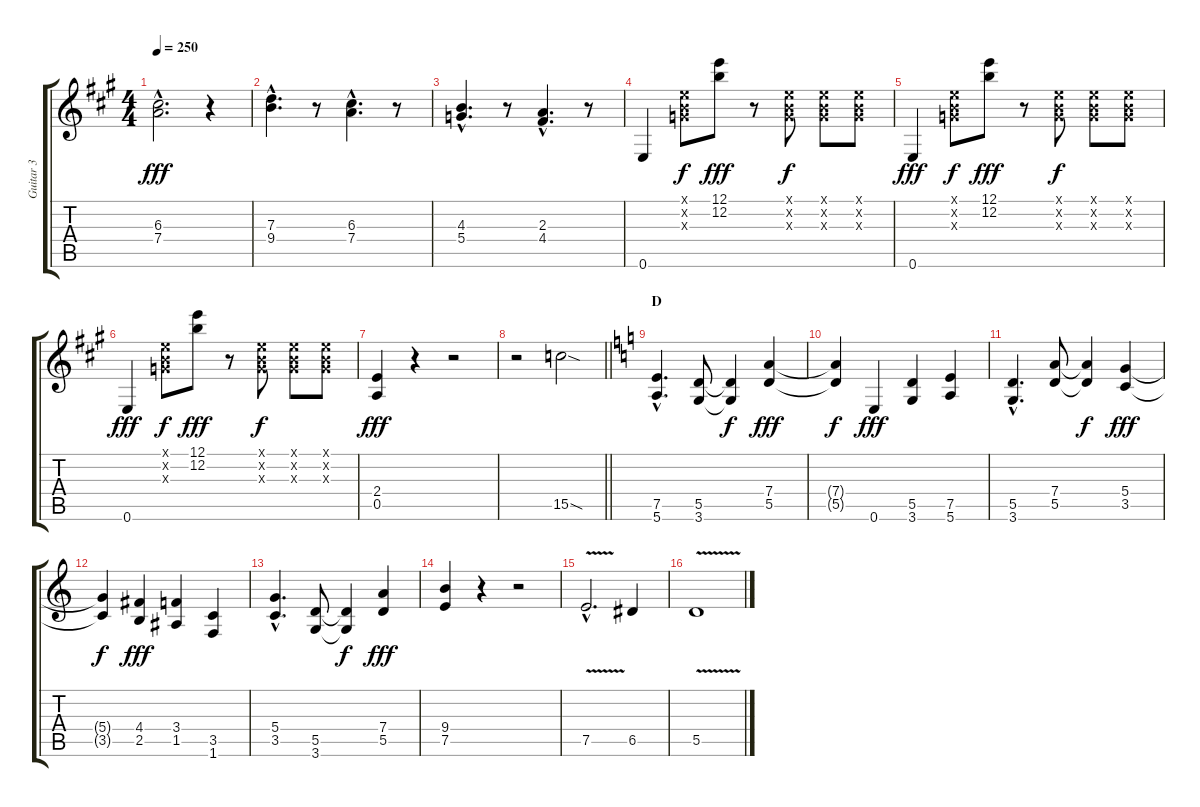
\track ("Guitar 3" "Guitar 3") {instrument distortionguitar}
\staff {score tabs}
\tuning (E4 B3 G3 D3 A2 E2) {hide}
\ts (4 4)
\tempo 250
\clef g2
\ks a
(6.3{hac} 7.4{hac}).2{d dy fff} r.4 |
(7.3{hac} 9.4{hac}).4{d} r.8 (6.3{hac} 7.4{hac}).4{d} r.8 |
(4.3{hac} 5.4{hac}).4{d} r.8 (2.3{hac} 4.4{hac}).4{d} r.8 |
0.6.4 (0.1{x} 0.2{x} 0.3{x}).8{dy f} (12.1 12.2).8{dy fff} r.8 (0.1{x} 0.2{x} 0.3{x}).8{dy f} (0.1{x} 0.2{x} 0.3{x}).8 (0.1{x} 0.2{x} 0.3{x}).8 |
0.6.4{dy fff} (0.1{x} 0.2{x} 0.3{x}).8{dy f} (12.1 12.2).8{dy fff} r.8 (0.1{x} 0.2{x} 0.3{x}).8{dy f} (0.1{x} 0.2{x} 0.3{x}).8 (0.1{x} 0.2{x} 0.3{x}).8 |
0.6.4{dy fff} (0.1{x} 0.2{x} 0.3{x}).8{dy f} (12.1 12.2).8{dy fff} r.8 (0.1{x} 0.2{x} 0.3{x}).8{dy f} (0.1{x} 0.2{x} 0.3{x}).8 (0.1{x} 0.2{x} 0.3{x}).8 |
(2.4 0.5).4{dy fff} r.4 r.2 |
\barLineRight lightlight
r.2 15.5{sod}.2 |
\section ("" "D")
\ks c
(7.5{hac} 5.6{hac}).4{d} (5.5 3.6).8 (5.5{t} 3.6{t}).4{dy f} (7.4 5.5).4{dy fff} |
(7.4{t} 5.5{t}).4{dy f} 0.6.4{dy fff} (5.5 3.6).4 (7.5 5.6).4 |
(5.5{hac} 3.6{hac}).4{d} (7.4 5.5).8 (7.4{t} 5.5{t}).4{dy f} (5.4 3.5).4{dy fff} |
(5.4{t} 3.5{t}).4{dy f} (4.4 2.5).4{dy fff} (3.4 1.5).4 (3.5 1.6).4 |
(5.4{hac} 3.5{hac}).4{d} (5.5 3.6).8 (5.5{t} 3.6{t}).4{dy f} (7.4 5.5).4{dy fff} |
(9.4 7.5).4 r.4 r.2 |
7.5{v hac}.2{d} 6.5.4 |
5.5{v}.1
